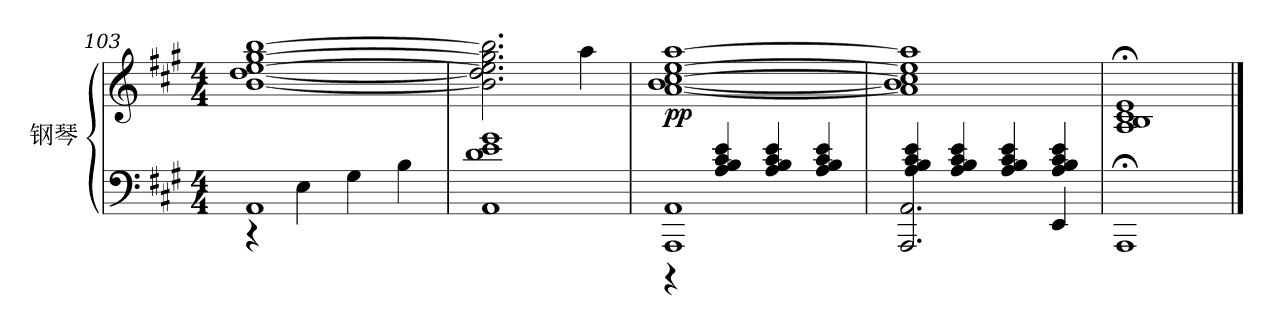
**kern	**kern	**dynam
*part1	*part1	*part1
*staff2	*staff1	*staff1/2
*I"钢琴	*	*
*clefF4	*clefG2	*
*k[f#c#g#]	*k[f#c#g#]	*
*M4/4	*M4/4	*
=103	=103	=103
*^	*	*
1AA	4r	[1b [1dd [1ee [1gg# [1bb	.
.	4E\	.	.
.	4G#\	.	.
.	4B\	.	.
*v	*v	*	*
=104	=104	=104
1AA 1d 1e 1g#	2.b\] 2.dd\] 2.ee\] 2.gg#\] 2.bb\]	.
.	4aa\	.
=105	=105	=105
*^	*	*
!	!	!	!LO:DY:b
1AAA 1AA	4r	[1a [1b [1cc# [1ee [1aa	pp
.	4A/ 4B/ 4c#/ 4e/	.	.
.	4A/ 4B/ 4c#/ 4e/	.	.
.	4A/ 4B/ 4c#/ 4e/	.	.
=106	=106	=106	=106
2.AAA/ 2.AA/	4A/ 4B/ 4c#/ 4e/	1a] 1b] 1cc#] 1ee] 1aa]	.
.	4A/ 4B/ 4c#/ 4e/	.	.
.	4A/ 4B/ 4c#/ 4e/	.	.
4EE/	4A/ 4B/ 4c#/ 4e/	.	.
*v	*v	*	*
!!LO:LB:g=z
=107	=107	=107
1AAA;<	1A;< 1B;< 1c#;< 1e;<	.
==	==	==
*-	*-	*-
